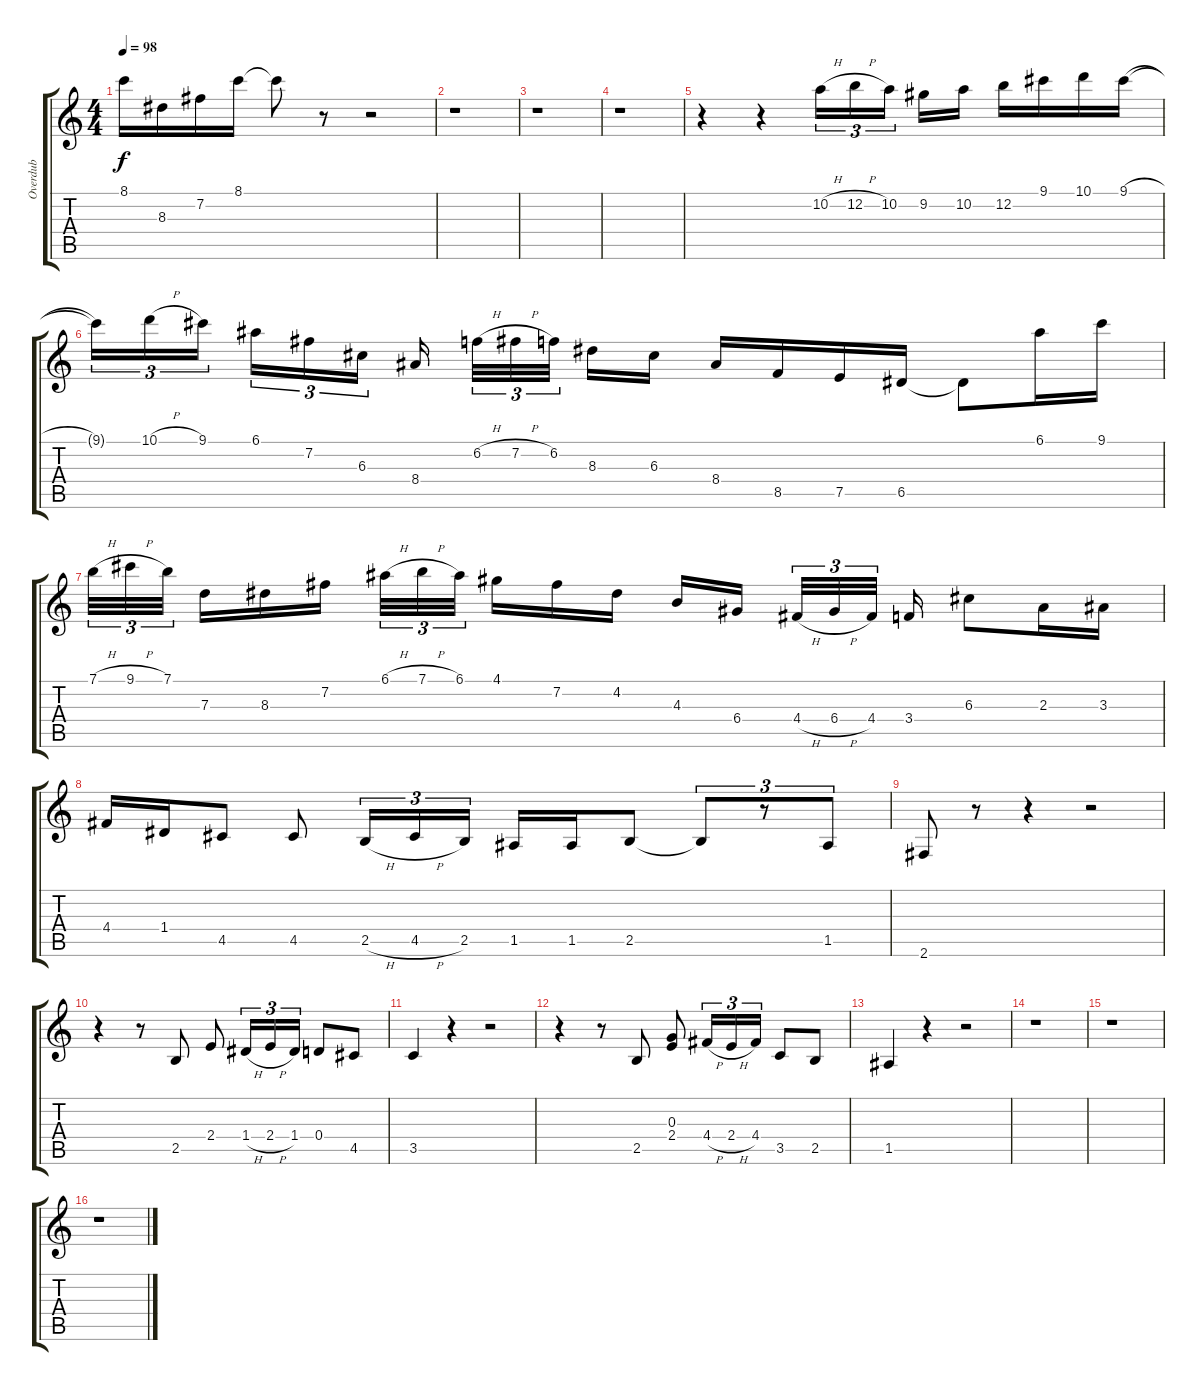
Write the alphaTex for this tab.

\track ("Overdub" "Overdub") {instrument electricbasspick}
\staff {score tabs}
\tuning (E4 B3 G3 D3 A2 E2) {hide}
\ts (4 4)
\tempo 98
\clef g2
\ks c
8.1.16{dy f} 8.3.16 7.2.16 8.1.16 8.1{t}.8 r.8 r.2 |
r.1 |
r.1 |
r.1 |
r.4 r.4 10.2{h}.16{tu (3 2)} 12.2{h}.16{tu (3 2)} 10.2.16{tu (3 2)} 9.2.16 10.2.16 12.2.16 9.1.16 10.1.16 9.1{h}.16 |
9.1{t}.16{tu (3 2)} 10.1{h}.16{tu (3 2)} 9.1.16{tu (3 2)} 6.1.16{tu (3 2)} 7.2.16{tu (3 2)} 6.3.16{tu (3 2)} 8.4.16 6.2{h}.32{tu (3 2)} 7.2{h}.32{tu (3 2)} 6.2.32{tu (3 2)} 8.3.16 6.3.16 8.4.16 8.5.16 7.5.16 6.5.16 6.5{t}.8 6.1.16 9.1.16 |
7.1{h}.32{tu (3 2)} 9.1{h}.32{tu (3 2)} 7.1.32{tu (3 2)} 7.3.16 8.3.16 7.2.16 6.1{h}.32{tu (3 2)} 7.1{h}.32{tu (3 2)} 6.1.32{tu (3 2)} 4.1.16 7.2.16 4.2.16 4.3.16 6.4.16 4.4{h}.32{tu (3 2)} 6.4{h}.32{tu (3 2)} 4.4.32{tu (3 2)} 3.4.16 6.3.8 2.3.16 3.3.16 |
4.4.16 1.4.16 4.5.8 4.5.8 2.5{h}.16{tu (3 2)} 4.5{h}.16{tu (3 2)} 2.5.16{tu (3 2)} 1.5.16 1.5.16 2.5.8 2.5{t}.8{tu (3 2)} r.8{tu (3 2)} 1.5.8{tu (3 2)} |
2.6.8 r.8 r.4 r.2 |
r.4 r.8 2.5.8 2.4.8 1.4{h}.16{tu (3 2)} 2.4{h}.16{tu (3 2)} 1.4.16{tu (3 2)} 0.4.8 4.5.8 |
3.5.4 r.4 r.2 |
r.4 r.8 2.5.8 (0.3 2.4).8 4.4{h}.16{tu (3 2)} 2.4{h}.16{tu (3 2)} 4.4.16{tu (3 2)} 3.5.8 2.5.8 |
1.5.4 r.4 r.2 |
r.1 |
r.1 |
r.1
